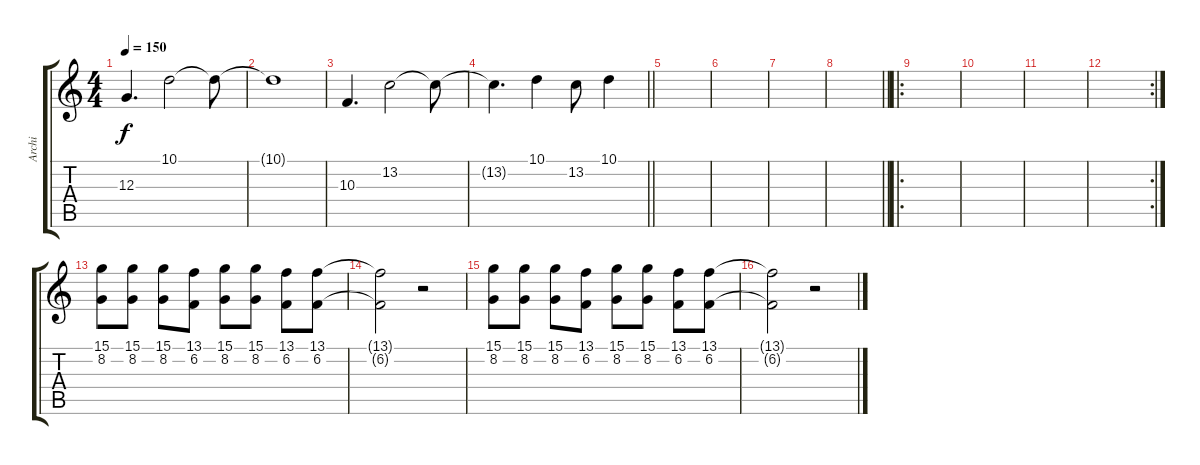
\track ("Archi" "Archi") {instrument stringensemble1}
\staff {score tabs}
\tuning (E4 B3 G3 D3 A2 E2) {hide}
\ts (4 4)
\tempo 150
\clef g2
\ks c
12.3.4{d dy f} 10.1.2 10.1{t}.8 |
10.1{t}.1 |
10.3.4{d} 13.2.2 13.2{t}.8 |
\barLineRight lightlight
13.2{t}.4{d} 10.1.4 13.2.8 10.1.4 |
|
|
|
\barLineRight lightlight
|
\ro
|
|
|
\rc 2
|
(15.1 8.2).8 (15.1 8.2).8 (15.1 8.2).8 (13.1 6.2).8 (15.1 8.2).8 (15.1 8.2).8 (13.1 6.2).8 (13.1 6.2).8 |
(13.1{t} 6.2{t}).2 r.2 |
(15.1 8.2).8 (15.1 8.2).8 (15.1 8.2).8 (13.1 6.2).8 (15.1 8.2).8 (15.1 8.2).8 (13.1 6.2).8 (13.1 6.2).8 |
(13.1{t} 6.2{t}).2 r.2
